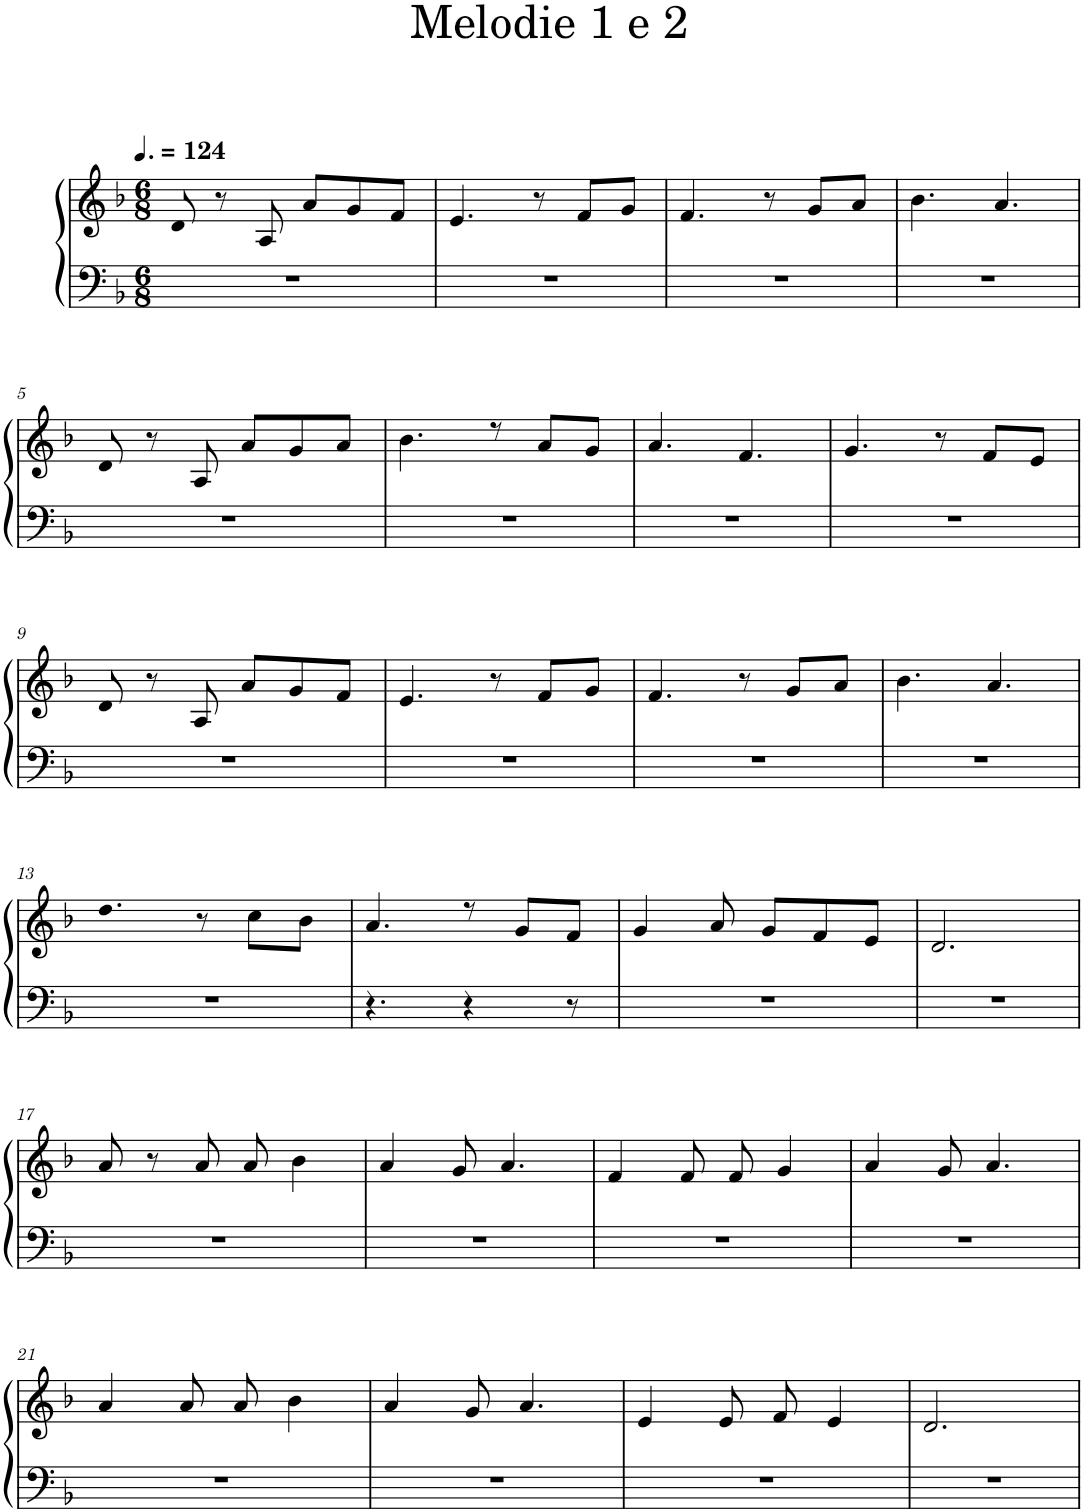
**kern	**kern
*part1	*part1
*staff2	*staff1
*I"Piano	*
*I'Pno.	*
*clefF4	*clefG2
*k[b-]	*k[b-]
*M6/8	*M6/8
*MM186	*MM186
=1	=1
2.r	8d
.	8r
.	8A/
.	8a/L
.	8g/
.	8f/J
=2	=2
2.r	4.e/
.	8r
.	8f/L
.	8g/J
=3	=3
2.r	4.f/
.	8r
.	8g/L
.	8a/J
=4	=4
2.r	4.b-\
.	4.a/
!!LO:LB:g=z
=5	=5
2.r	8d
.	8r
.	8A/
.	8a/L
.	8g/
.	8a/J
=6	=6
2.r	4.b-\
.	8rdd
.	8a/L
.	8g/J
=7	=7
2.r	4.a/
.	4.f/
=8	=8
2.r	4.g/
.	8r
.	8f/L
.	8e/J
!!LO:LB:g=z
=9	=9
2.r	8d
.	8r
.	8A/
.	8a/L
.	8g/
.	8f/J
=10	=10
2.r	4.e/
.	8r
.	8f/L
.	8g/J
=11	=11
2.r	4.f/
.	8r
.	8g/L
.	8a/J
=12	=12
2.r	4.b-\
.	4.a/
!!LO:LB:g=z
=13	=13
2.r	4.dd
.	8r
.	8cc\L
.	8b-\J
=14	=14
4.r	4.a/
4r	8rdd
.	8g/L
8r	8f/J
=15	=15
2.r	4g/
.	8a/
.	8g/L
.	8f/
.	8e/J
=16	=16
2.r	2.d/
!!LO:LB:g=z
=17	=17
2.r	8a/
.	8r
.	8a/
.	8a/
.	4b-\
=18	=18
2.r	4a/
.	8g/
.	4.a/
=19	=19
2.r	4f/
.	8f/
.	8f/
.	4g/
=20	=20
2.r	4a/
.	8g/
.	4.a/
!!LO:LB:g=z
=21	=21
2.r	4a/
.	8a/
.	8a/
.	4b-\
=22	=22
2.r	4a/
.	8g/
.	4.a/
=23	=23
2.r	4e/
.	8e/
.	8f/
.	4e/
=24	=24
2.r	2.d/
=	=
*-	*-
